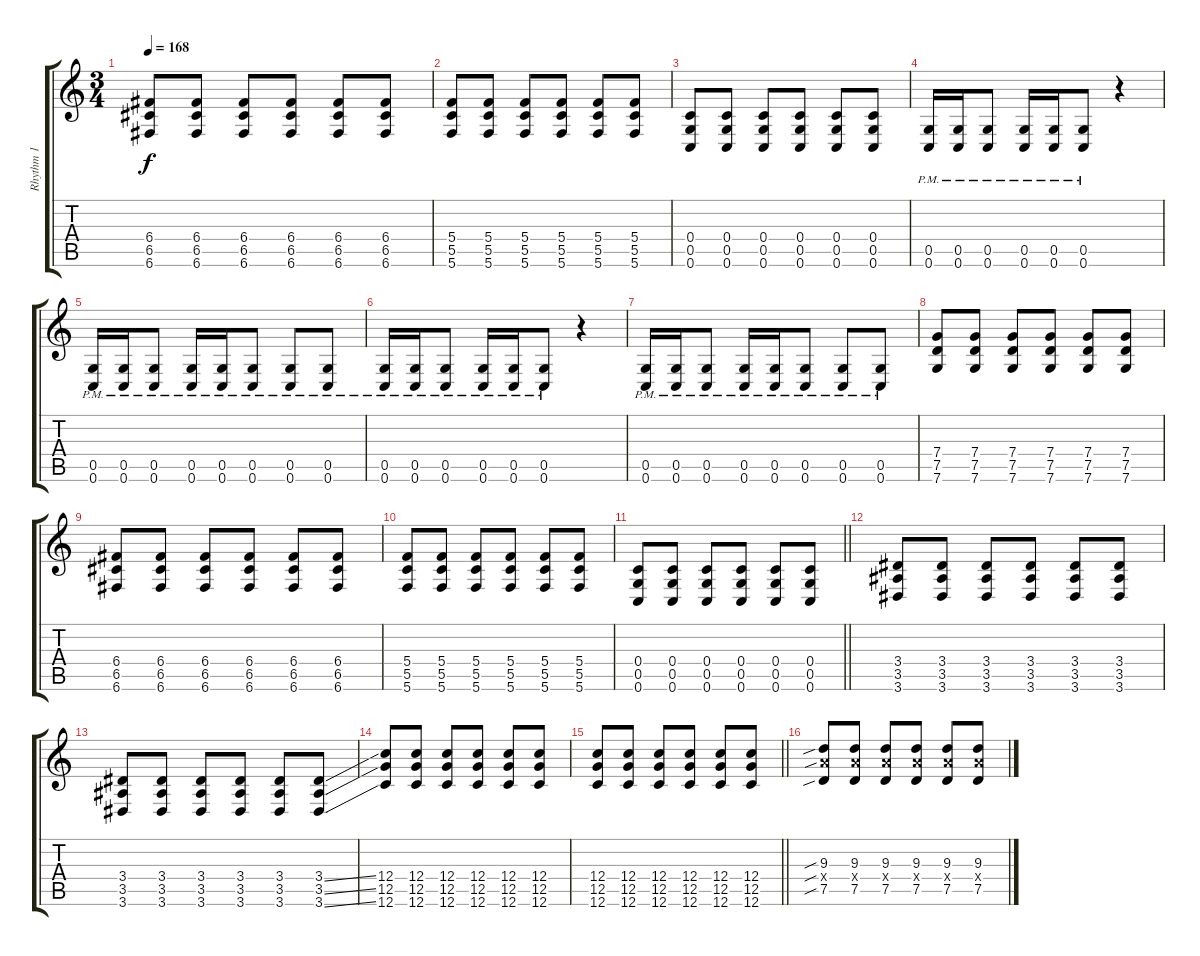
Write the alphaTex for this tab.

\track ("Rhythm 1" "Rhythm 1") {instrument distortionguitar}
\staff {score tabs}
\tuning (D4 A3 F3 C3 G2 C2) {hide}
\ts (3 4)
\tempo 168
\clef g2
\ks c
(6.4 6.5 6.6).8{dy f} (6.4 6.5 6.6).8 (6.4 6.5 6.6).8 (6.4 6.5 6.6).8 (6.4 6.5 6.6).8 (6.4 6.5 6.6).8 |
(5.4 5.5 5.6).8 (5.4 5.5 5.6).8 (5.4 5.5 5.6).8 (5.4 5.5 5.6).8 (5.4 5.5 5.6).8 (5.4 5.5 5.6).8 |
(0.4 0.5 0.6).8 (0.4 0.5 0.6).8 (0.4 0.5 0.6).8 (0.4 0.5 0.6).8 (0.4 0.5 0.6).8 (0.4 0.5 0.6).8 |
(0.5{pm} 0.6{pm}).16 (0.5{pm} 0.6{pm}).16 (0.5{pm} 0.6{pm}).8 (0.5{pm} 0.6{pm}).16 (0.5{pm} 0.6{pm}).16 (0.5{pm} 0.6{pm}).8 r.4 |
(0.5{pm} 0.6{pm}).16 (0.5{pm} 0.6{pm}).16 (0.5{pm} 0.6{pm}).8 (0.5{pm} 0.6{pm}).16 (0.5{pm} 0.6{pm}).16 (0.5{pm} 0.6{pm}).8 (0.5{pm} 0.6{pm}).8 (0.5{pm} 0.6{pm}).8 |
(0.5{pm} 0.6{pm}).16 (0.5{pm} 0.6{pm}).16 (0.5{pm} 0.6{pm}).8 (0.5{pm} 0.6{pm}).16 (0.5{pm} 0.6{pm}).16 (0.5{pm} 0.6{pm}).8 r.4 |
(0.5{pm} 0.6{pm}).16 (0.5{pm} 0.6{pm}).16 (0.5{pm} 0.6{pm}).8 (0.5{pm} 0.6{pm}).16 (0.5{pm} 0.6{pm}).16 (0.5{pm} 0.6{pm}).8 (0.5{pm} 0.6{pm}).8 (0.5{pm} 0.6{pm}).8 |
(7.4 7.5 7.6).8 (7.4 7.5 7.6).8 (7.4 7.5 7.6).8 (7.4 7.5 7.6).8 (7.4 7.5 7.6).8 (7.4 7.5 7.6).8 |
(6.4 6.5 6.6).8 (6.4 6.5 6.6).8 (6.4 6.5 6.6).8 (6.4 6.5 6.6).8 (6.4 6.5 6.6).8 (6.4 6.5 6.6).8 |
(5.4 5.5 5.6).8 (5.4 5.5 5.6).8 (5.4 5.5 5.6).8 (5.4 5.5 5.6).8 (5.4 5.5 5.6).8 (5.4 5.5 5.6).8 |
\barLineRight lightlight
(0.4 0.5 0.6).8 (0.4 0.5 0.6).8 (0.4 0.5 0.6).8 (0.4 0.5 0.6).8 (0.4 0.5 0.6).8 (0.4 0.5 0.6).8 |
(3.4 3.5 3.6).8 (3.4 3.5 3.6).8 (3.4 3.5 3.6).8 (3.4 3.5 3.6).8 (3.4 3.5 3.6).8 (3.4 3.5 3.6).8 |
(3.4 3.5 3.6).8 (3.4 3.5 3.6).8 (3.4 3.5 3.6).8 (3.4 3.5 3.6).8 (3.4 3.5 3.6).8 (3.4{ss} 3.5{ss} 3.6{ss}).8 |
(12.4 12.5 12.6).8 (12.4 12.5 12.6).8 (12.4 12.5 12.6).8 (12.4 12.5 12.6).8 (12.4 12.5 12.6).8 (12.4 12.5 12.6).8 |
\barLineRight lightlight
(12.4 12.5 12.6).8 (12.4 12.5 12.6).8 (12.4 12.5 12.6).8 (12.4 12.5 12.6).8 (12.4 12.5 12.6).8 (12.4 12.5 12.6).8 |
(9.3{sib} 9.4{sib x} 7.5{sib}).8 (9.3 9.4{x} 7.5).8 (9.3 9.4{x} 7.5).8 (9.3 9.4{x} 7.5).8 (9.3 9.4{x} 7.5).8 (9.3{ss} 9.4{x} 7.5{ss}).8
